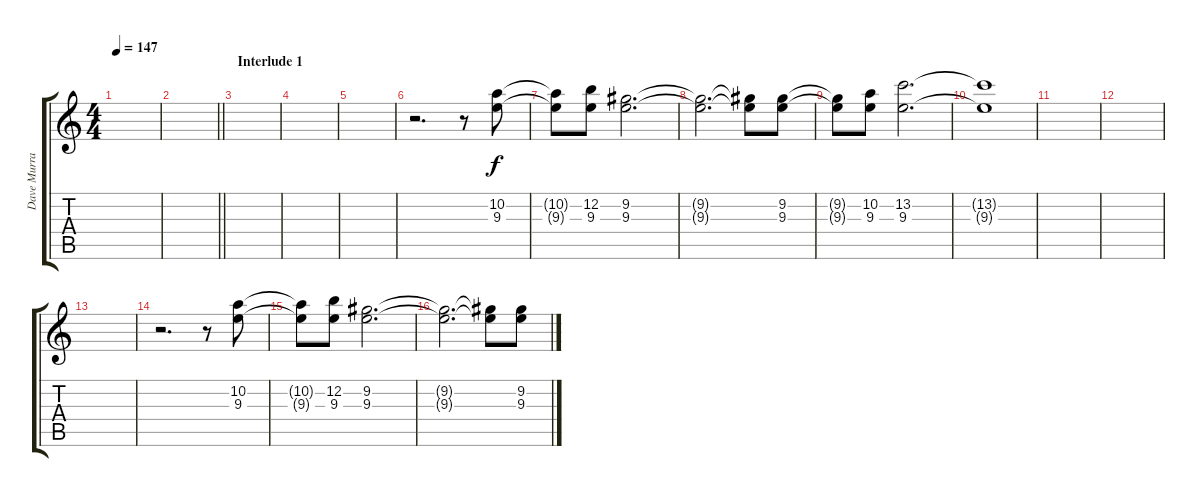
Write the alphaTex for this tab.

\track ("Dave Murray" "Dave Murra") {instrument overdrivenguitar}
\staff {score tabs}
\tuning (E4 B3 G3 D3 A2 E2) {hide}
\ts (4 4)
\tempo 147
\clef g2
\ks c
|
\barLineRight lightlight
|
\section ("" "Interlude 1")
|
|
|
r.2{d} r.8 (10.2 9.3).8 |
(10.2{t} 9.3{t}).8 (12.2 9.3).8 (9.2 9.3).2{d} |
(9.2{t} 9.3{t}).2{d} (9.2{t} 9.3{t}).8 (9.2 9.3).8 |
(9.2{t} 9.3{t}).8 (10.2 9.3).8 (13.2 9.3).2{d} |
(13.2{t} 9.3{t}).1 |
|
|
|
r.2{d} r.8 (10.2 9.3).8 |
(10.2{t} 9.3{t}).8 (12.2 9.3).8 (9.2 9.3).2{d} |
(9.2{t} 9.3{t}).2{d} (9.2{t} 9.3{t}).8 (9.2 9.3).8
